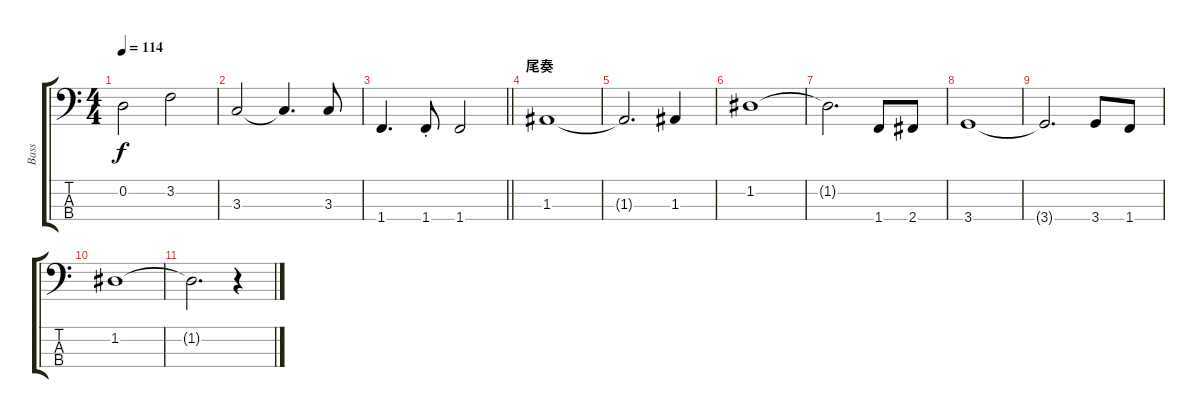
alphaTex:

\track ("Bass" "Bass") {instrument electricbasspick}
\staff {score tabs}
\tuning (G2 D2 A1 E1) {hide}
\ts (4 4)
\tempo 114
\clef f4
\ks c
0.2.2{dy f} 3.2.2 |
3.3.2 3.3{t}.4{d} 3.3.8 |
\barLineRight lightlight
1.4.4{d} 1.4{st}.8 1.4.2 |
\section ("" "尾奏")
1.3.1 |
1.3{t}.2{d} 1.3.4 |
1.2.1 |
1.2{t}.2{d} 1.4.8 2.4.8 |
3.4.1 |
3.4{t}.2{d} 3.4.8 1.4.8 |
1.2.1 |
1.2{t}.2{d} r.4
